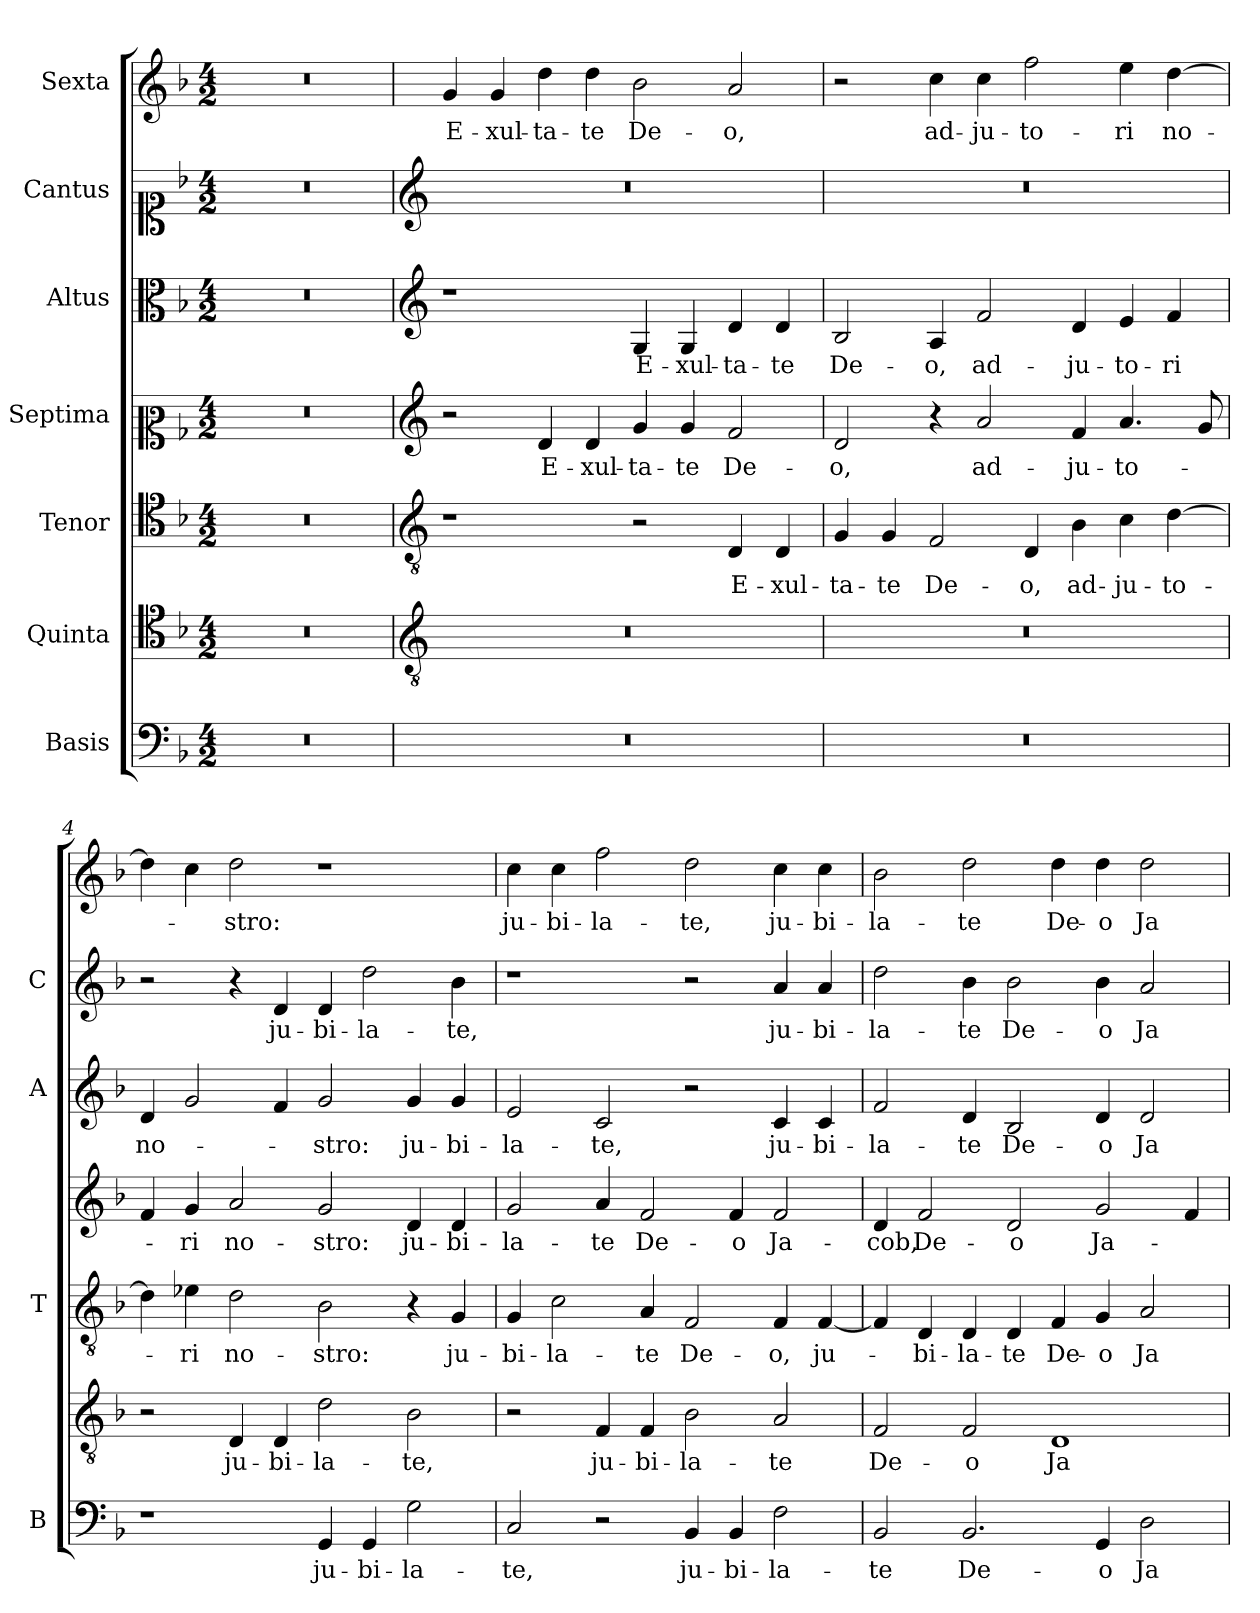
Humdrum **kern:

**kern	**text	**kern	**text	**kern	**text	**kern	**text	**kern	**text	**kern	**text	**kern	**text
*part7	*part7	*part6	*part6	*part5	*part5	*part4	*part4	*part3	*part3	*part2	*part2	*part1	*part1
*staff7	*staff7	*staff6	*staff6	*staff5	*staff5	*staff4	*staff4	*staff3	*staff3	*staff2	*staff2	*staff1	*staff1
*I"Basis	*	*I"Quinta	*	*I"Tenor	*	*I"Septima	*	*I"Altus	*	*I"Cantus	*	*I"Sexta	*
*I'B	*	*	*	*I'T	*	*	*	*I'A	*	*I'C	*	*	*
*clefF4	*	*clefC4	*	*clefC4	*	*clefC2	*	*clefC3	*	*clefC1	*	*clefG2	*
*k[b-]	*	*k[b-]	*	*k[b-]	*	*k[b-]	*	*k[b-]	*	*k[b-]	*	*k[b-]	*
*F:	*	*F:	*	*F:	*	*F:	*	*F:	*	*F:	*	*F:	*
*M4/2	*	*M4/2	*	*M4/2	*	*M4/2	*	*M4/2	*	*M4/2	*	*M4/2	*
=1	=1	=1	=1	=1	=1	=1	=1	=1	=1	=1	=1	=1	=1
0r	.	0r	.	0r	.	0r	.	0r	.	0r	.	0r	.
=2	=2	=2	=2	=2	=2	=2	=2	=2	=2	=2	=2	=2	=2
*	*	*clefGv2	*	*clefGv2	*	*clefG2	*	*clefG2	*	*clefG2	*	*	*
!	!	!	!	!	!	!	!	!	!	!	!	!	!LO:LY:b
0r	.	0r	.	1r	.	2r	.	1r	.	0r	.	4g/	E-
!	!	!	!	!	!	!	!	!	!	!	!	!	!LO:LY:b
.	.	.	.	.	.	.	.	.	.	.	.	4g/	-xul-
!	!	!	!	!	!	!	!LO:LY:b	!	!	!	!	!	!LO:LY:b
.	.	.	.	.	.	4d/	E-	.	.	.	.	4dd\	-ta-
!	!	!	!	!	!	!	!LO:LY:b	!	!	!	!	!	!LO:LY:b
.	.	.	.	.	.	4d/	-xul-	.	.	.	.	4dd\	-te
!	!	!	!	!	!	!	!LO:LY:b	!	!LO:LY:b	!	!	!	!LO:LY:b
.	.	.	.	2r	.	4g/	-ta-	4G/	E-	.	.	2b-\	De-
!	!	!	!	!	!	!	!LO:LY:b	!	!LO:LY:b	!	!	!	!
.	.	.	.	.	.	4g/	-te	4G/	-xul-	.	.	.	.
!	!	!	!	!	!LO:LY:b	!	!LO:LY:b	!	!LO:LY:b	!	!	!	!LO:LY:b
.	.	.	.	4D/	E-	2f/	De-	4d/	-ta-	.	.	2a/	-o,
!	!	!	!	!	!LO:LY:b	!	!	!	!LO:LY:b	!	!	!	!
.	.	.	.	4D/	-xul-	.	.	4d/	-te	.	.	.	.
=3	=3	=3	=3	=3	=3	=3	=3	=3	=3	=3	=3	=3	=3
!	!	!	!	!	!LO:LY:b	!	!LO:LY:b	!	!LO:LY:b	!	!	!	!
0r	.	0r	.	4G/	-ta-	2d/	-o,	2B-/	De-	0r	.	2r	.
!	!	!	!	!	!LO:LY:b	!	!	!	!	!	!	!	!
.	.	.	.	4G/	-te	.	.	.	.	.	.	.	.
!	!	!	!	!	!LO:LY:b	!	!	!	!LO:LY:b	!	!	!	!LO:LY:b
.	.	.	.	2F/	De-	4r	.	4A/	-o,	.	.	4cc\	ad-
!	!	!	!	!	!	!	!LO:LY:b	!	!LO:LY:b	!	!	!	!LO:LY:b
.	.	.	.	.	.	2a/	ad-	2f/	ad-	.	.	4cc\	-ju-
!	!	!	!	!	!LO:LY:b	!	!	!	!	!	!	!	!LO:LY:b
.	.	.	.	4D/	-o,	.	.	.	.	.	.	2ff\	-to-
!	!	!	!	!	!LO:LY:b	!	!LO:LY:b	!	!LO:LY:b	!	!	!	!
.	.	.	.	4B-\	ad-	4f/	-ju-	4d/	-ju-	.	.	.	.
!	!	!	!	!	!LO:LY:b	!	!LO:LY:b	!	!LO:LY:b	!	!	!	!LO:LY:b
.	.	.	.	4c\	-ju-	4.a/	-to-	4e/	-to-	.	.	4ee\	-ri
!	!	!	!	!	!LO:LY:b	!	!	!	!LO:LY:b	!	!	!	!LO:LY:b
.	.	.	.	[4d\	-to-	.	.	4f/	-ri	.	.	[4dd\	no-
.	.	.	.	.	.	8g/	.	.	.	.	.	.	.
=4	=4	=4	=4	=4	=4	=4	=4	=4	=4	=4	=4	=4	=4
!	!	!	!	!	!	!	!	!	!LO:LY:b	!	!	!	!
1r	.	2r	.	4d\]	.	4f/	.	4d/	no-	2r	.	4dd\]	.
!	!	!	!	!	!LO:LY:b	!	!LO:LY:b	!	!	!	!	!	!
.	.	.	.	4e-X\	-ri	4g/	-ri	2g/	.	.	.	4cc\	.
!	!	!	!LO:LY:b	!	!LO:LY:b	!	!LO:LY:b	!	!	!	!	!	!LO:LY:b
.	.	4D/	ju-	2d\	no-	2a/	no-	.	.	4r	.	2dd\	-stro:
!	!	!	!LO:LY:b	!	!	!	!	!	!	!	!LO:LY:b	!	!
.	.	4D/	-bi-	.	.	.	.	4f/	.	4d/	ju-	.	.
!	!LO:LY:b	!	!LO:LY:b	!	!LO:LY:b	!	!LO:LY:b	!	!LO:LY:b	!	!LO:LY:b	!	!
4GG/	ju-	2d\	-la-	2B-\	-stro:	2g/	-stro:	2g/	-stro:	4d/	-bi-	1r	.
!	!LO:LY:b	!	!	!	!	!	!	!	!	!	!LO:LY:b	!	!
4GG/	-bi-	.	.	.	.	.	.	.	.	2dd\	-la-	.	.
!	!LO:LY:b	!	!LO:LY:b	!	!	!	!LO:LY:b	!	!LO:LY:b	!	!	!	!
2G\	-la-	2B-\	-te,	4r	.	4d/	ju-	4g/	ju-	.	.	.	.
!	!	!	!	!	!LO:LY:b	!	!LO:LY:b	!	!LO:LY:b	!	!LO:LY:b	!	!
.	.	.	.	4G/	ju-	4d/	-bi-	4g/	-bi-	4b-\	-te,	.	.
!!LO:LB:g=z
=5	=5	=5	=5	=5	=5	=5	=5	=5	=5	=5	=5	=5	=5
!	!LO:LY:b	!	!	!	!LO:LY:b	!	!LO:LY:b	!	!LO:LY:b	!	!	!	!LO:LY:b
2C/	-te,	2r	.	4G/	-bi-	2g/	-la-	2e/	-la-	1r	.	4cc\	ju-
!	!	!	!	!	!LO:LY:b	!	!	!	!	!	!	!	!LO:LY:b
.	.	.	.	2c\	-la-	.	.	.	.	.	.	4cc\	-bi-
!	!	!	!LO:LY:b	!	!	!	!LO:LY:b	!	!LO:LY:b	!	!	!	!LO:LY:b
2r	.	4F/	ju-	.	.	4a/	-te	2c/	-te,	.	.	2ff\	-la-
!	!	!	!LO:LY:b	!	!LO:LY:b	!	!LO:LY:b	!	!	!	!	!	!
.	.	4F/	-bi-	4A/	-te	2f/	De-	.	.	.	.	.	.
!	!LO:LY:b	!	!LO:LY:b	!	!LO:LY:b	!	!	!	!	!	!	!	!LO:LY:b
4BB-/	ju-	2B-\	-la-	2F/	De-	.	.	2r	.	2r	.	2dd\	-te,
!	!LO:LY:b	!	!	!	!	!	!LO:LY:b	!	!	!	!	!	!
4BB-/	-bi-	.	.	.	.	4f/	-o	.	.	.	.	.	.
!	!LO:LY:b	!	!LO:LY:b	!	!LO:LY:b	!	!LO:LY:b	!	!LO:LY:b	!	!LO:LY:b	!	!LO:LY:b
2F\	-la-	2A/	-te	4F/	-o,	2f/	Ja-	4c/	ju-	4a/	ju-	4cc\	ju-
!	!	!	!	!	!LO:LY:b	!	!	!	!LO:LY:b	!	!LO:LY:b	!	!LO:LY:b
.	.	.	.	[4F/	ju-	.	.	4c/	-bi-	4a/	-bi-	4cc\	-bi-
=6	=6	=6	=6	=6	=6	=6	=6	=6	=6	=6	=6	=6	=6
!	!LO:LY:b	!	!LO:LY:b	!	!	!	!LO:LY:b	!	!LO:LY:b	!	!LO:LY:b	!	!LO:LY:b
2BB-/	-te	2F/	De-	4F/]	.	4d/	-cob,	2f/	-la-	2dd\	-la-	2b-\	-la-
!	!	!	!	!	!LO:LY:b	!	!LO:LY:b	!	!	!	!	!	!
.	.	.	.	4D/	-bi-	2f/	De-	.	.	.	.	.	.
!	!LO:LY:b	!	!LO:LY:b	!	!LO:LY:b	!	!	!	!LO:LY:b	!	!LO:LY:b	!	!LO:LY:b
2.BB-/	De-	2F/	-o	4D/	-la-	.	.	4d/	-te	4b-\	-te	2dd\	-te
!	!	!	!	!	!LO:LY:b	!	!LO:LY:b	!	!LO:LY:b	!	!LO:LY:b	!	!
.	.	.	.	4D/	-te	2d/	-o	2B-/	De-	2b-\	De-	.	.
!	!	!	!LO:LY:b	!	!LO:LY:b	!	!	!	!	!	!	!	!LO:LY:b
.	.	1D	Ja-	4F/	De-	.	.	.	.	.	.	4dd\	De-
!	!LO:LY:b	!	!	!	!LO:LY:b	!	!LO:LY:b	!	!LO:LY:b	!	!LO:LY:b	!	!LO:LY:b
4GG/	-o	.	.	4G/	-o	2g/	Ja-	4d/	-o	4b-\	-o	4dd\	-o
!	!LO:LY:b	!	!	!	!LO:LY:b	!	!	!	!LO:LY:b	!	!LO:LY:b	!	!LO:LY:b
2D\	Ja-	.	.	2A/	Ja-	.	.	2d/	Ja-	2a/	Ja-	2dd\	Ja-
.	.	.	.	.	.	4f/	.	.	.	.	.	.	.
=	=	=	=	=	=	=	=	=	=	=	=	=	=
*-	*-	*-	*-	*-	*-	*-	*-	*-	*-	*-	*-	*-	*-
